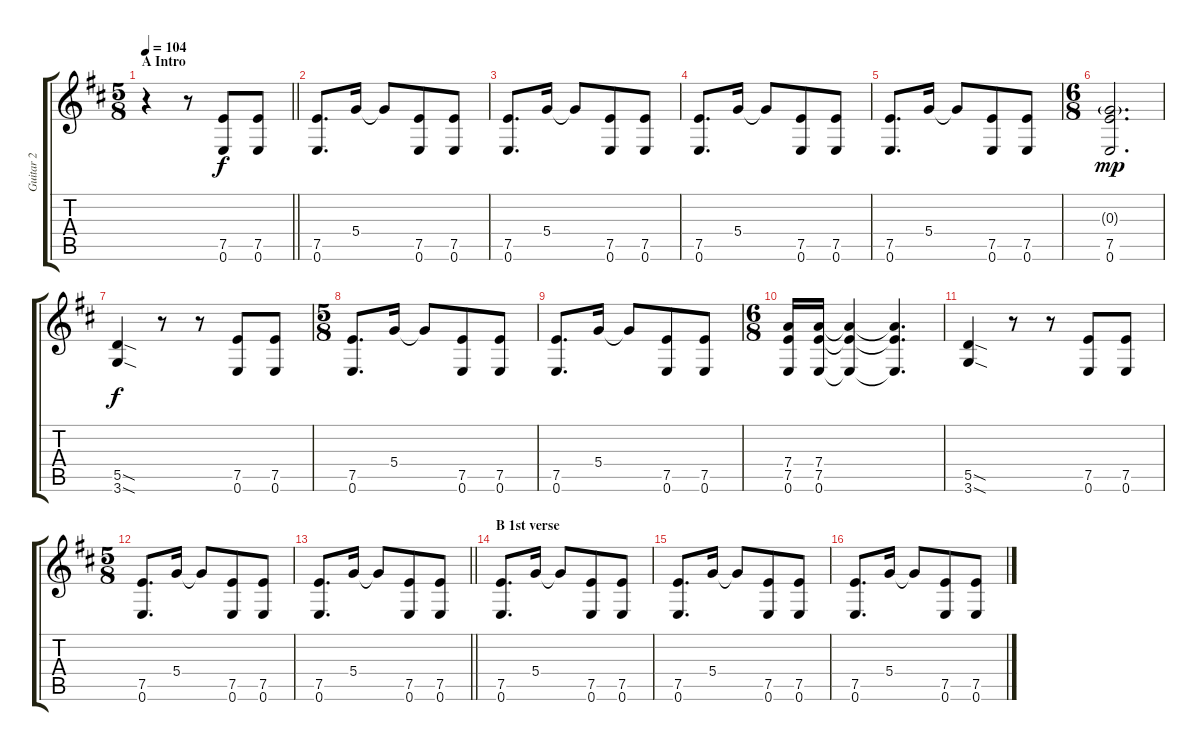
\track ("Guitar 2" "Guitar 2") {instrument acousticguitarsteel}
\staff {score tabs}
\tuning (E4 B3 G3 D3 A2 E2) {hide}
\ts (5 8)
\section ("" "A Intro")
\tempo 104
\clef g2
\barLineRight lightlight
\ks d
r.4{dy f instrument acousticguitarsteel} r.8 (7.5 0.6).8 (7.5 0.6).8 |
(7.5 0.6).8{d beam merge} 5.4.16{beam split} 5.4{t}.8{beam merge} (7.5 0.6).8 (7.5 0.6).8 |
(7.5 0.6).8{d beam merge} 5.4.16{beam split} 5.4{t}.8{beam merge} (7.5 0.6).8 (7.5 0.6).8 |
(7.5 0.6).8{d beam merge} 5.4.16{beam split} 5.4{t}.8{beam merge} (7.5 0.6).8 (7.5 0.6).8 |
(7.5 0.6).8{d beam merge} 5.4.16{beam split} 5.4{t}.8{beam merge} (7.5 0.6).8 (7.5 0.6).8 |
\ts (6 8)
(0.3{g} 7.5 0.6).2{d dy mp} |
(5.5{sod} 3.6{sod}).4{dy f} r.8 r.8 (7.5 0.6).8 (7.5 0.6).8 |
\ts (5 8)
(7.5 0.6).8{d beam merge} 5.4.16{beam split} 5.4{t}.8{beam merge} (7.5 0.6).8 (7.5 0.6).8 |
(7.5 0.6).8{d beam merge} 5.4.16{beam split} 5.4{t}.8{beam merge} (7.5 0.6).8 (7.5 0.6).8 |
\ts (6 8)
(7.4 7.5 0.6).16 (7.4 7.5 0.6).16 (7.4{t} 7.5{t} 0.6{t}).4 (7.4{t} 7.5{t} 0.6{t}).4{d} |
(5.5{sod} 3.6{sod}).4 r.8 r.8 (7.5 0.6).8 (7.5 0.6).8 |
\ts (5 8)
(7.5 0.6).8{d beam merge} 5.4.16{beam split} 5.4{t}.8{beam merge} (7.5 0.6).8 (7.5 0.6).8 |
\barLineRight lightlight
(7.5 0.6).8{d beam merge} 5.4.16{beam split} 5.4{t}.8{beam merge} (7.5 0.6).8 (7.5 0.6).8 |
\section ("" "B 1st verse")
(7.5 0.6).8{d beam merge} 5.4.16{beam split} 5.4{t}.8{beam merge} (7.5 0.6).8 (7.5 0.6).8 |
(7.5 0.6).8{d beam merge} 5.4.16{beam split} 5.4{t}.8{beam merge} (7.5 0.6).8 (7.5 0.6).8 |
(7.5 0.6).8{d beam merge} 5.4.16{beam split} 5.4{t}.8{beam merge} (7.5 0.6).8 (7.5 0.6).8
